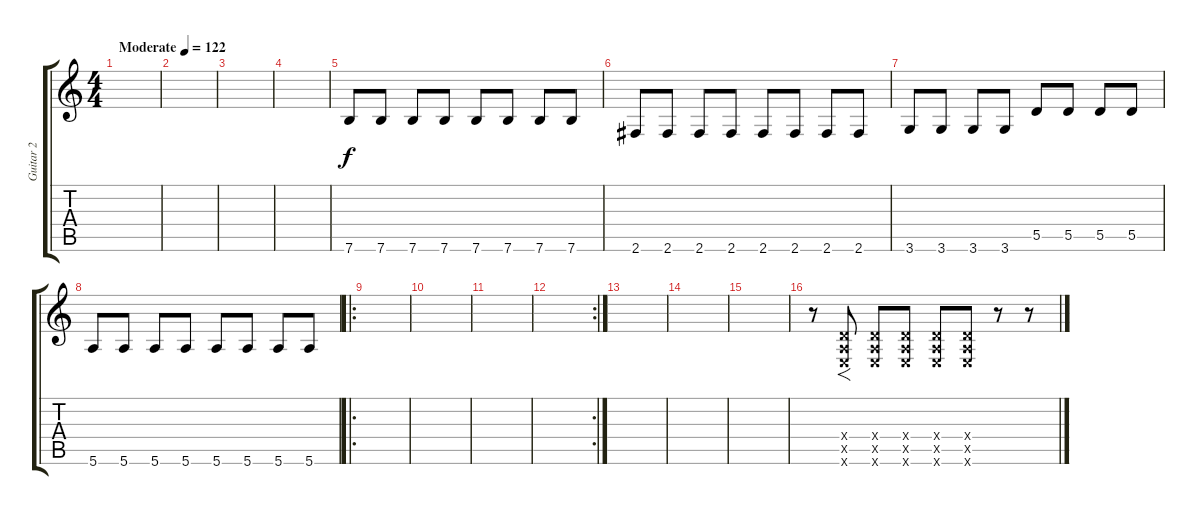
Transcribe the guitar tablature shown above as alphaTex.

\track ("Guitar 2" "Guitar 2") {instrument distortionguitar}
\staff {score tabs}
\tuning (E4 B3 G3 D3 A2 E2) {hide}
\ts (4 4)
\tempo (122 "Moderate")
\clef g2
\ks c
|
|
|
|
7.6.8 7.6.8 7.6.8 7.6.8 7.6.8 7.6.8 7.6.8 7.6.8 |
2.6.8 2.6.8 2.6.8 2.6.8 2.6.8 2.6.8 2.6.8 2.6.8 |
3.6.8 3.6.8 3.6.8 3.6.8 5.5.8 5.5.8 5.5.8 5.5.8 |
5.6.8 5.6.8 5.6.8 5.6.8 5.6.8 5.6.8 5.6.8 5.6.8 |
\ro
|
|
|
\rc 2
|
|
|
|
r.8 (0.4{x} 0.5{x} 0.6{x}).8{f} (0.4{x} 0.5{x} 0.6{x}).8 (0.4{x} 0.5{x} 0.6{x}).8 (0.4{x} 0.5{x} 0.6{x}).8 (0.4{x} 0.5{x} 0.6{x}).8 r.8 r.8
